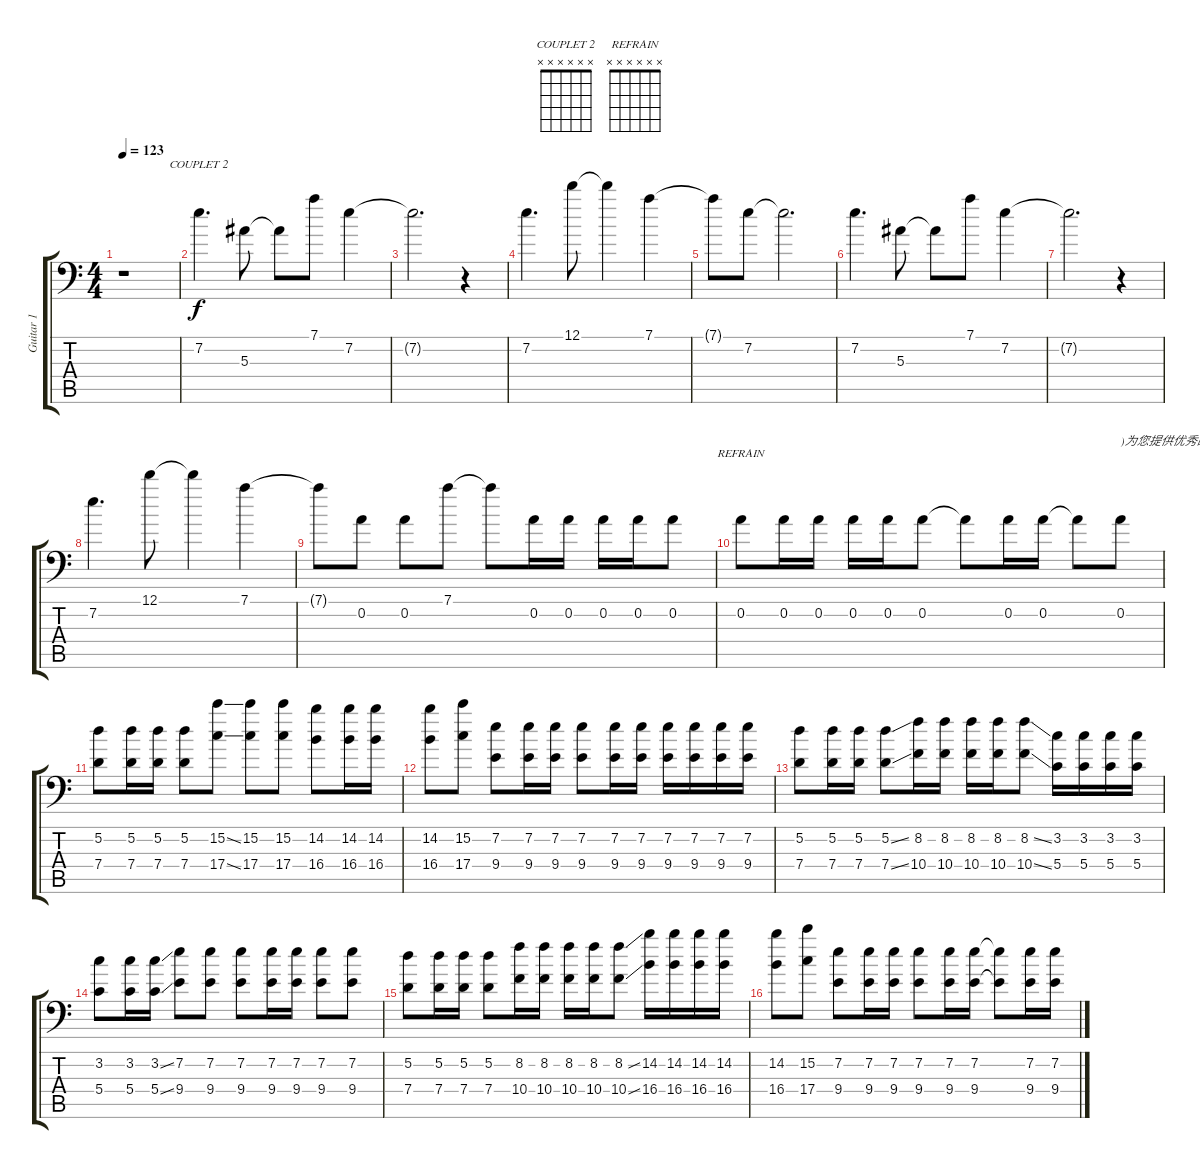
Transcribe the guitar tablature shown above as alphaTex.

\track ("Guitar 1" "Guitar 1") {instrument distortionguitar}
\staff {score tabs}
\tuning (D4 A3 F3 G2 D2 A1) {hide}
\chord ("COUPLET 2" x x x x x x)
\chord ("REFRAIN" x x x x x x)
\ts (4 4)
\tempo 123
\clef f4
\ks c
r.1{dy f} |
7.2.4{d ch "COUPLET 2"} 5.3.8 5.3{t}.8 7.1.8 7.2.4 |
7.2{t}.2{d} r.4 |
7.2.4{d} 12.1.8 12.1{t}.4 7.1.4 |
7.1{t}.8 7.2.8 7.2{t}.2{d} |
7.2.4{d} 5.3.8 5.3{t}.8 7.1.8 7.2.4 |
7.2{t}.2{d} r.4 |
7.2.4{d} 12.1.8 12.1{t}.4 7.1.4 |
7.1{t}.8 0.2.8 0.2.8 7.1.8 7.1{t}.8 0.2.16 0.2.16 0.2.16 0.2.16 0.2.8 |
0.2.8{ch "REFRAIN"} 0.2.16 0.2.16 0.2.16 0.2.16 0.2.8 0.2{t}.8 0.2.16 0.2.16 0.2{t}.8 0.2.8{txt ")为您提供优秀的GTP!"} |
(5.2 7.4).8 (5.2 7.4).16 (5.2 7.4).16 (5.2 7.4).8 (15.2{ss} 17.4{ss}).8 (15.2 17.4).8 (15.2 17.4).8 (14.2 16.4).8 (14.2 16.4).16 (14.2 16.4).16 |
(14.2 16.4).8 (15.2 17.4).8 (7.2 9.4).8 (7.2 9.4).16 (7.2 9.4).16 (7.2 9.4).8 (7.2 9.4).16 (7.2 9.4).16 (7.2 9.4).16 (7.2 9.4).16 (7.2 9.4).16 (7.2 9.4).16 |
(5.2 7.4).8 (5.2 7.4).16 (5.2 7.4).16 (5.2{ss} 7.4{ss}).8 (8.2 10.4).16 (8.2 10.4).16 (8.2 10.4).16 (8.2 10.4).16 (8.2{ss} 10.4{ss}).8 (3.2 5.4).16 (3.2 5.4).16 (3.2 5.4).16 (3.2 5.4).16 |
(3.2 5.4).8 (3.2 5.4).16 (3.2{ss} 5.4{ss}).16 (7.2 9.4).8 (7.2 9.4).8 (7.2 9.4).8 (7.2 9.4).16 (7.2 9.4).16 (7.2 9.4).8 (7.2 9.4).8 |
(5.2 7.4).8 (5.2 7.4).16 (5.2 7.4).16 (5.2 7.4).8 (8.2 10.4).16 (8.2 10.4).16 (8.2 10.4).16 (8.2 10.4).16 (8.2{ss} 10.4{ss}).8 (14.2 16.4).16 (14.2 16.4).16 (14.2 16.4).16 (14.2 16.4).16 |
(14.2 16.4).8 (15.2 17.4).8 (7.2 9.4).8 (7.2 9.4).16 (7.2 9.4).16 (7.2 9.4).8 (7.2 9.4).16 (7.2 9.4).16 (7.2{t} 9.4{t}).8 (7.2 9.4).16 (7.2 9.4).16
